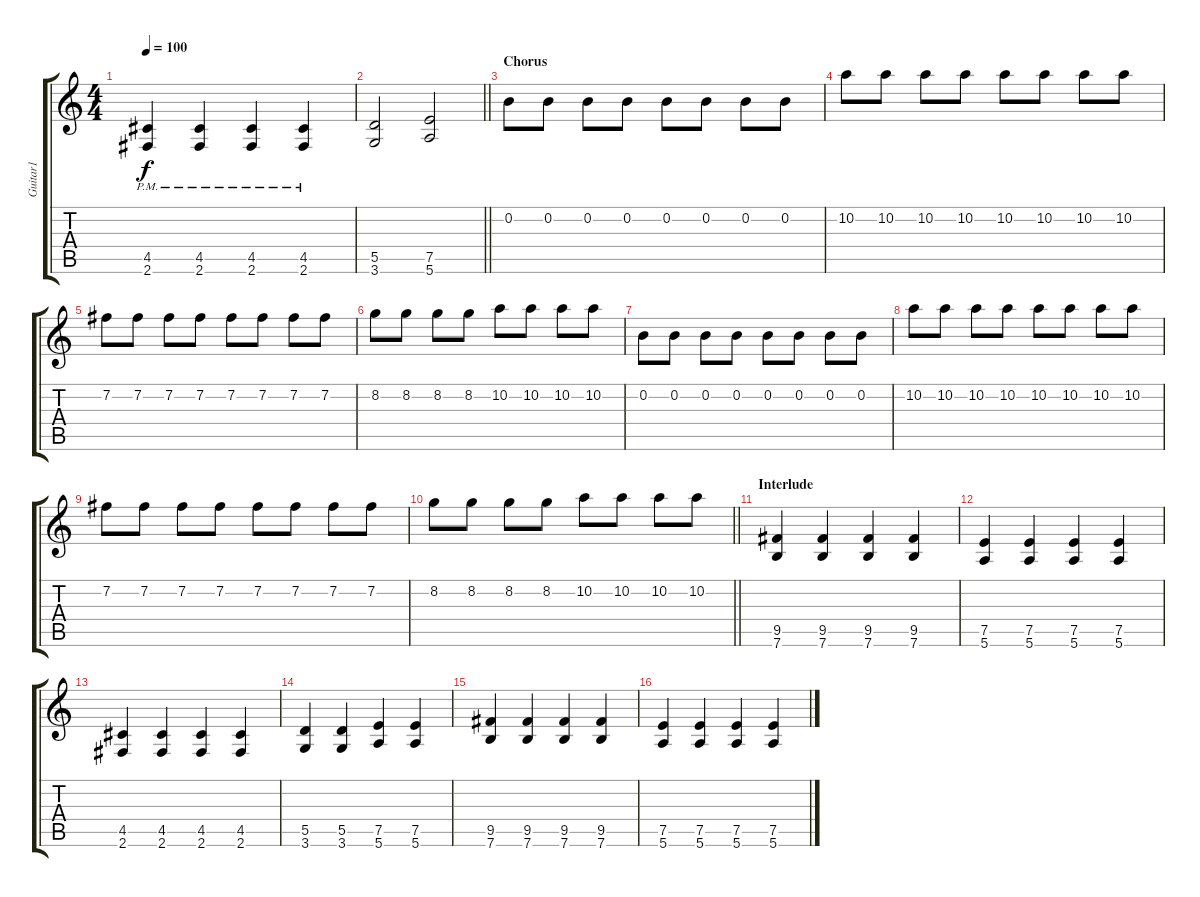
\track ("Guitar1" "Guitar1") {instrument distortionguitar}
\staff {score tabs}
\tuning (E4 B3 G3 D3 A2 E2) {hide}
\ts (4 4)
\tempo 100
\clef g2
\ks c
(4.5{pm} 2.6{pm}).4{dy f} (4.5{pm} 2.6{pm}).4 (4.5{pm} 2.6{pm}).4 (4.5{pm} 2.6{pm}).4 |
\barLineRight lightlight
(5.5 3.6).2 (7.5 5.6).2 |
\section ("" "Chorus")
0.2.8 0.2.8 0.2.8 0.2.8 0.2.8 0.2.8 0.2.8 0.2.8 |
10.2.8 10.2.8 10.2.8 10.2.8 10.2.8 10.2.8 10.2.8 10.2.8 |
7.2.8 7.2.8 7.2.8 7.2.8 7.2.8 7.2.8 7.2.8 7.2.8 |
8.2.8 8.2.8 8.2.8 8.2.8 10.2.8 10.2.8 10.2.8 10.2.8 |
0.2.8 0.2.8 0.2.8 0.2.8 0.2.8 0.2.8 0.2.8 0.2.8 |
10.2.8 10.2.8 10.2.8 10.2.8 10.2.8 10.2.8 10.2.8 10.2.8 |
7.2.8 7.2.8 7.2.8 7.2.8 7.2.8 7.2.8 7.2.8 7.2.8 |
\barLineRight lightlight
8.2.8 8.2.8 8.2.8 8.2.8 10.2.8 10.2.8 10.2.8 10.2.8 |
\section ("" "Interlude")
(9.5 7.6).4 (9.5 7.6).4 (9.5 7.6).4 (9.5 7.6).4 |
(7.5 5.6).4 (7.5 5.6).4 (7.5 5.6).4 (7.5 5.6).4 |
(4.5 2.6).4 (4.5 2.6).4 (4.5 2.6).4 (4.5 2.6).4 |
(5.5 3.6).4 (5.5 3.6).4 (7.5 5.6).4 (7.5 5.6).4 |
(9.5 7.6).4 (9.5 7.6).4 (9.5 7.6).4 (9.5 7.6).4 |
(7.5 5.6).4 (7.5 5.6).4 (7.5 5.6).4 (7.5 5.6).4
